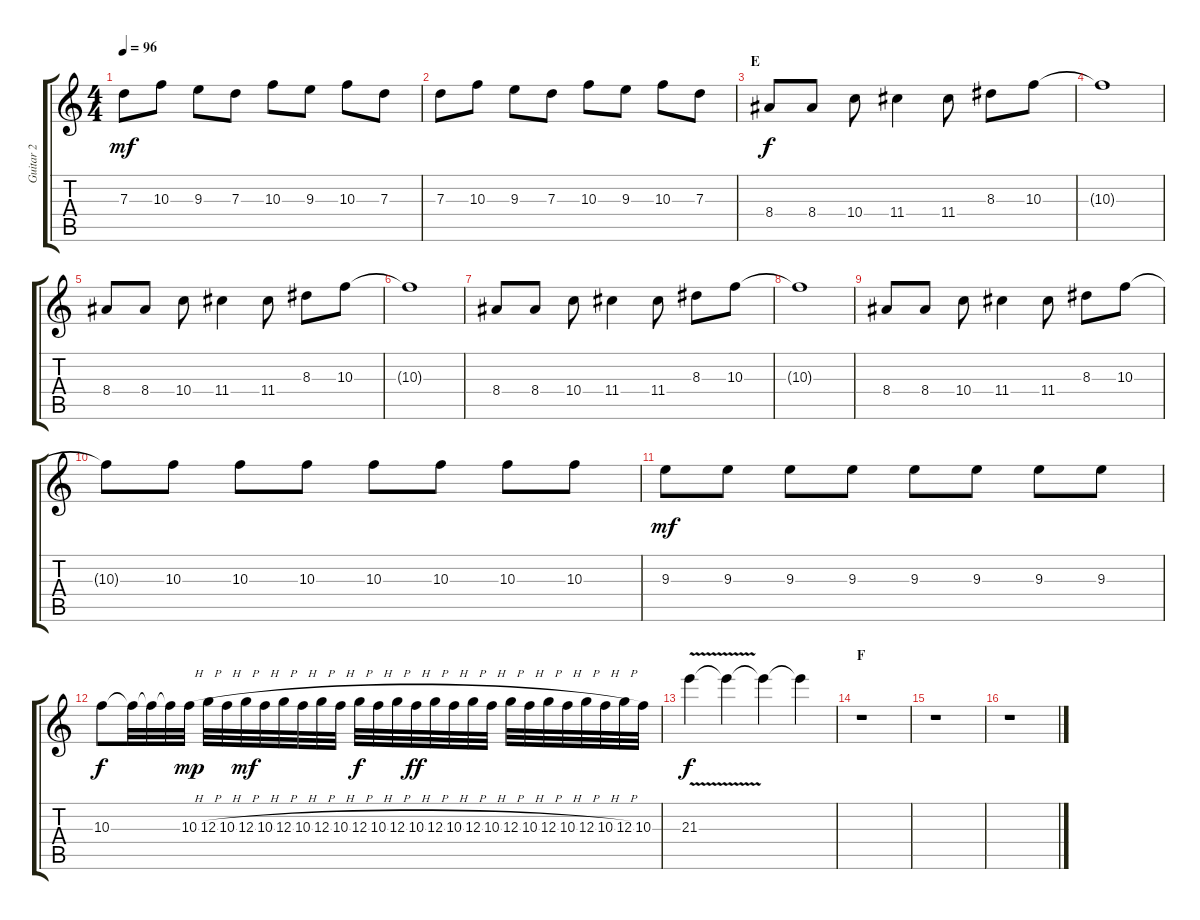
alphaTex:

\track ("Guitar 2" "Guitar 2") {instrument distortionguitar}
\staff {score tabs}
\tuning (E4 B3 G3 D3 A2 E2) {hide}
\ts (4 4)
\tempo 96
\clef g2
\ks c
7.3.8{dy mf} 10.3.8 9.3.8 7.3.8 10.3.8 9.3.8 10.3.8 7.3.8 |
7.3.8 10.3.8 9.3.8 7.3.8 10.3.8 9.3.8 10.3.8 7.3.8 |
\section ("" "E")
8.4.8{dy f} 8.4.8 10.4.8 11.4.4 11.4.8 8.3.8 10.3.8 |
10.3{t}.1{volume 9} |
8.4.8{volume 13} 8.4.8 10.4.8 11.4.4 11.4.8 8.3.8 10.3.8 |
10.3{t}.1{volume 9} |
8.4.8{volume 13} 8.4.8 10.4.8 11.4.4 11.4.8 8.3.8 10.3.8 |
10.3{t}.1{volume 9} |
8.4.8{volume 13} 8.4.8 10.4.8 11.4.4 11.4.8 8.3.8 10.3.8 |
10.3{t}.8 10.3.8 10.3.8 10.3.8 10.3.8 10.3.8 10.3.8 10.3.8 |
9.3.8{dy mf} 9.3.8 9.3.8 9.3.8 9.3.8 9.3.8 9.3.8 9.3.8 |
10.3.8{dy f} 10.3{t}.32 10.3{t}.32 10.3{t}.32 10.3{h}.32{dy mp} 12.3{h}.32 10.3{h}.32 12.3{h}.32{dy mf} 10.3{h}.32 12.3{h}.32 10.3{h}.32 12.3{h}.32 10.3{h}.32 12.3{h}.32{dy f} 10.3{h}.32 12.3{h}.32 10.3{h}.32{dy ff} 12.3{h}.32 10.3{h}.32 12.3{h}.32 10.3{h}.32 12.3{h}.32 10.3{h}.32 12.3{h}.32 10.3{h}.32 12.3{h}.32 10.3{h}.32 12.3{h}.32 10.3.32 |
21.3{v}.4{dy f} 21.3{t}.4 21.3{t}.4{volume 10} 21.3{t}.4 |
\section ("" "F")
r.1 |
r.1 |
r.1
